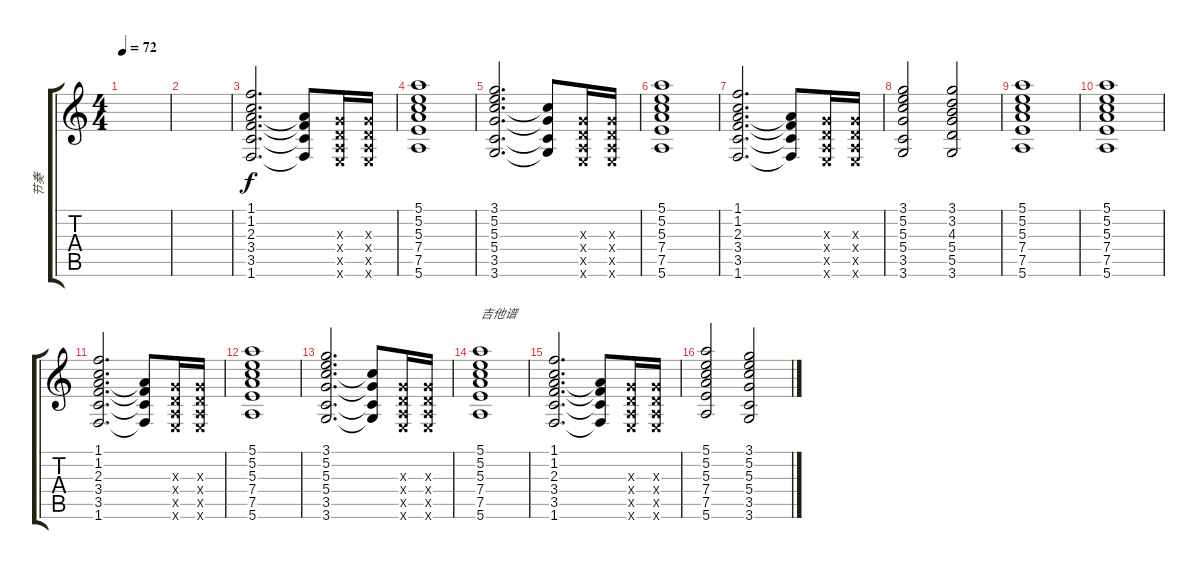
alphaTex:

\track ("节奏" "节奏") {instrument overdrivenguitar}
\staff {score tabs}
\tuning (E4 B3 G3 D3 A2 E2) {hide}
\ts (4 4)
\tempo 72
\clef g2
\ks c
|
|
(1.1 1.2 2.3 3.4 3.5 1.6).2{d} (2.3{t} 3.4{t} 3.5{t} 1.6{t}).8 (0.3{x} 0.4{x} 0.5{x} 0.6{x}).16 (0.3{x} 0.4{x} 0.5{x} 0.6{x}).16 |
(5.1 5.2 5.3 7.4 7.5 5.6).1 |
(3.1 5.2 5.3 5.4 3.5 3.6).2{d} (5.3{t} 5.4{t} 3.5{t} 3.6{t}).8 (0.3{x} 0.4{x} 0.5{x} 0.6{x}).16 (0.3{x} 0.4{x} 0.5{x} 0.6{x}).16 |
(5.1 5.2 5.3 7.4 7.5 5.6).1 |
(1.1 1.2 2.3 3.4 3.5 1.6).2{d} (2.3{t} 3.4{t} 3.5{t} 1.6{t}).8 (0.3{x} 0.4{x} 0.5{x} 0.6{x}).16 (0.3{x} 0.4{x} 0.5{x} 0.6{x}).16 |
(3.1 5.2 5.3 5.4 3.5 3.6).2 (3.1 3.2 4.3 5.4 5.5 3.6).2 |
(5.1 5.2 5.3 7.4 7.5 5.6).1 |
(5.1 5.2 5.3 7.4 7.5 5.6).1 |
(1.1 1.2 2.3 3.4 3.5 1.6).2{d} (2.3{t} 3.4{t} 3.5{t} 1.6{t}).8 (0.3{x} 0.4{x} 0.5{x} 0.6{x}).16 (0.3{x} 0.4{x} 0.5{x} 0.6{x}).16 |
(5.1 5.2 5.3 7.4 7.5 5.6).1 |
(3.1 5.2 5.3 5.4 3.5 3.6).2{d} (5.3{t} 5.4{t} 3.5{t} 3.6{t}).8 (0.3{x} 0.4{x} 0.5{x} 0.6{x}).16 (0.3{x} 0.4{x} 0.5{x} 0.6{x}).16 |
(5.1 5.2 5.3 7.4 7.5 5.6).1{txt "吉他谱"} |
(1.1 1.2 2.3 3.4 3.5 1.6).2{d} (2.3{t} 3.4{t} 3.5{t} 1.6{t}).8 (0.3{x} 0.4{x} 0.5{x} 0.6{x}).16 (0.3{x} 0.4{x} 0.5{x} 0.6{x}).16 |
(5.1 5.2 5.3 7.4 7.5 5.6).2 (3.1 5.2 5.3 5.4 3.5 3.6).2
